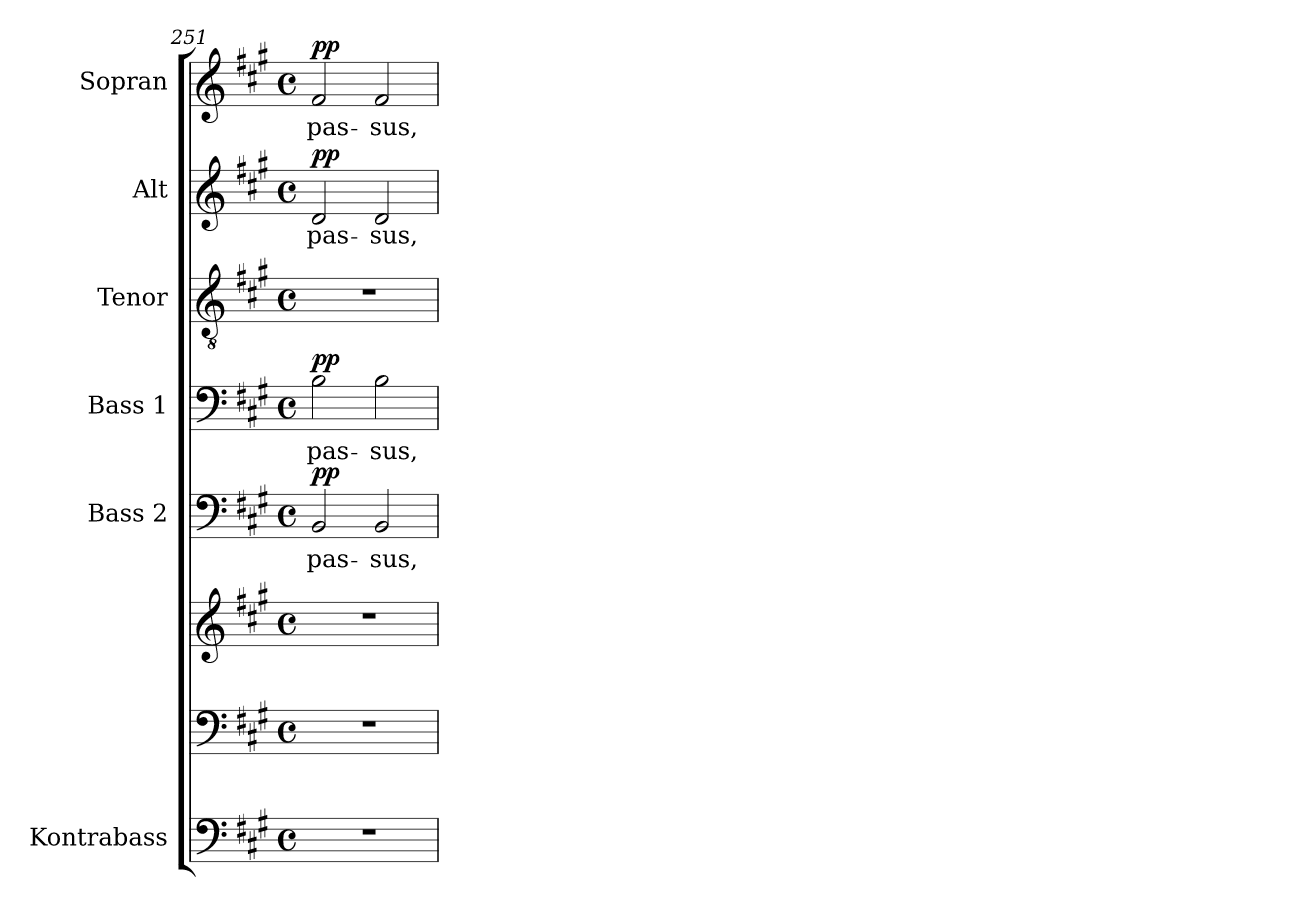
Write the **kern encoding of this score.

**kern	**kern	**kern	**kern	**text	**dynam	**kern	**text	**dynam	**kern	**kern	**text	**dynam	**kern	**text	**dynam
*part7	*part6	*part6	*part5	*part5	*part5	*part4	*part4	*part4	*part3	*part2	*part2	*part2	*part1	*part1	*part1
*staff8	*staff7	*staff6	*staff5	*staff5	*staff5	*staff4	*staff4	*staff4	*staff3	*staff2	*staff2	*staff2	*staff1	*staff1	*staff1
*I"Kontrabass	*	*	*I"Bass 2	*	*	*I"Bass 1	*	*	*I"Tenor	*I"Alt	*	*	*I"Sopran	*	*
*I'Kb.	*	*	*I'B. 2	*	*	*I'B. 1	*	*	*I'T.	*I'A.	*	*	*I'S.	*	*
*clefF4	*clefF4	*clefG2	*clefF4	*	*	*clefF4	*	*	*clefGv2	*clefG2	*	*	*clefG2	*	*
*ITrd7c12	*	*	*	*	*	*	*	*	*	*	*	*	*	*	*
*k[f#c#g#]	*k[f#c#g#]	*k[f#c#g#]	*k[f#c#g#]	*	*	*k[f#c#g#]	*	*	*k[f#c#g#]	*k[f#c#g#]	*	*	*k[f#c#g#]	*	*
*A:	*A:	*A:	*A:	*	*	*A:	*	*	*A:	*A:	*	*	*A:	*	*
*M4/4	*M4/4	*M4/4	*M4/4	*	*	*M4/4	*	*	*M4/4	*M4/4	*	*	*M4/4	*	*
*met(c)	*met(c)	*met(c)	*met(c)	*	*	*met(c)	*	*	*met(c)	*met(c)	*	*	*met(c)	*	*
=251	=251	=251	=251	=251	=251	=251	=251	=251	=251	=251	=251	=251	=251	=251	=251
!	!	!	!	!LO:LY:b	!LO:DY:a	!	!LO:LY:b	!LO:DY:a	!	!	!LO:LY:b	!LO:DY:a	!	!LO:LY:b	!LO:DY:a
1r	1r	1r	2BB/	pas-	pp	2B\	pas-	pp	1r	2d/	pas-	pp	2f#/	pas-	pp
!	!	!	!	!LO:LY:b	!	!	!LO:LY:b	!	!	!	!LO:LY:b	!	!	!LO:LY:b	!
.	.	.	2BB/	-sus,	.	2B\	-sus,	.	.	2d/	-sus,	.	2f#/	-sus,	.
=	=	=	=	=	=	=	=	=	=	=	=	=	=	=	=
*-	*-	*-	*-	*-	*-	*-	*-	*-	*-	*-	*-	*-	*-	*-	*-
